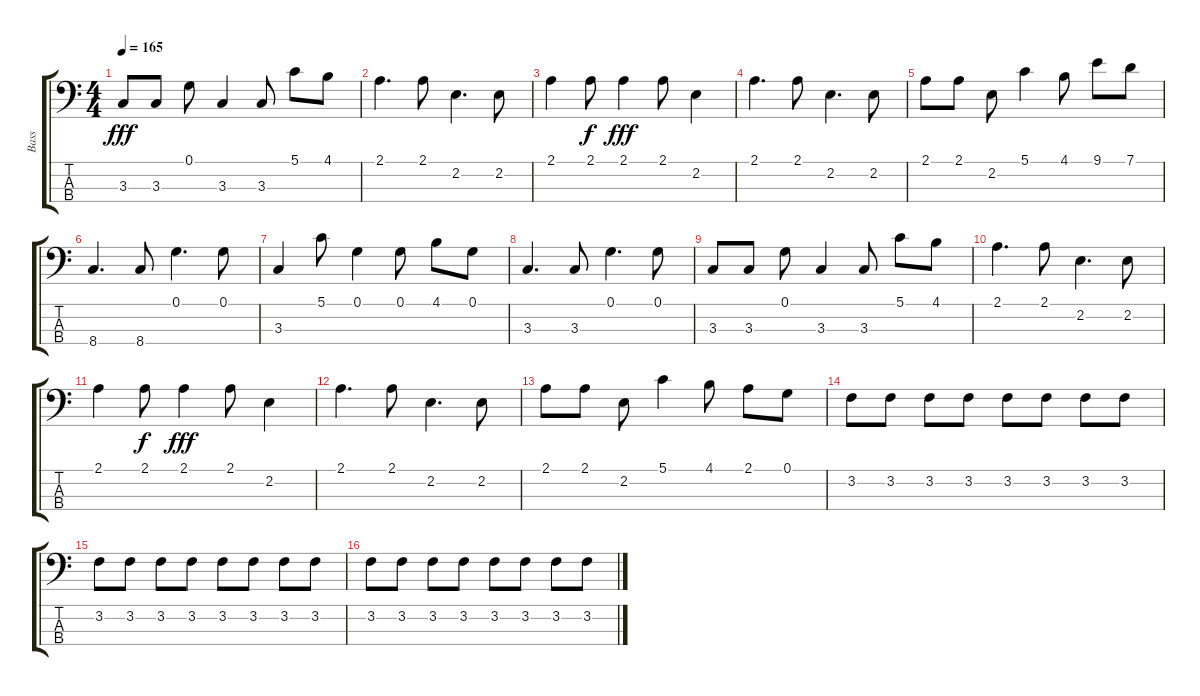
\track ("Bass" "Bass") {instrument acousticbass}
\staff {score tabs}
\tuning (G2 D2 A1 E1) {hide}
\ts (4 4)
\tempo 165
\clef f4
\ks c
3.3.8{dy fff} 3.3.8 0.1.8 3.3.4 3.3.8 5.1.8 4.1.8 |
2.1.4{d} 2.1.8 2.2.4{d} 2.2.8 |
2.1.4 2.1.8{dy f} 2.1.4{dy fff} 2.1.8 2.2.4 |
2.1.4{d} 2.1.8 2.2.4{d} 2.2.8 |
2.1.8 2.1.8 2.2.8 5.1.4 4.1.8 9.1.8 7.1.8 |
8.4.4{d} 8.4.8 0.1.4{d} 0.1.8 |
3.3.4 5.1.8 0.1.4 0.1.8 4.1.8 0.1.8 |
3.3.4{d} 3.3.8 0.1.4{d} 0.1.8 |
3.3.8 3.3.8 0.1.8 3.3.4 3.3.8 5.1.8 4.1.8 |
2.1.4{d} 2.1.8 2.2.4{d} 2.2.8 |
2.1.4 2.1.8{dy f} 2.1.4{dy fff} 2.1.8 2.2.4 |
2.1.4{d} 2.1.8 2.2.4{d} 2.2.8 |
2.1.8 2.1.8 2.2.8 5.1.4 4.1.8 2.1.8 0.1.8 |
3.2.8 3.2.8 3.2.8 3.2.8 3.2.8 3.2.8 3.2.8 3.2.8 |
3.2.8 3.2.8 3.2.8 3.2.8 3.2.8 3.2.8 3.2.8 3.2.8 |
3.2.8 3.2.8 3.2.8 3.2.8 3.2.8 3.2.8 3.2.8 3.2.8
